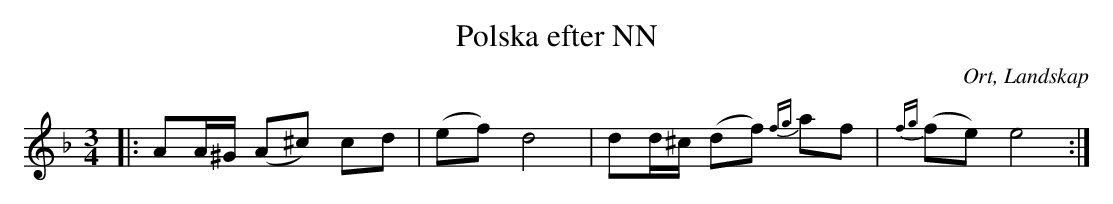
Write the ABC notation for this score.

X:1
T:Polska efter NN
O:Ort, Landskap
M:3/4
L:1/8
K:Dm
|: AA/^G/ (A^c) cd|(ef) d4|dd/^c/ (df) {fg}af|{fg}(fe) e4:|
